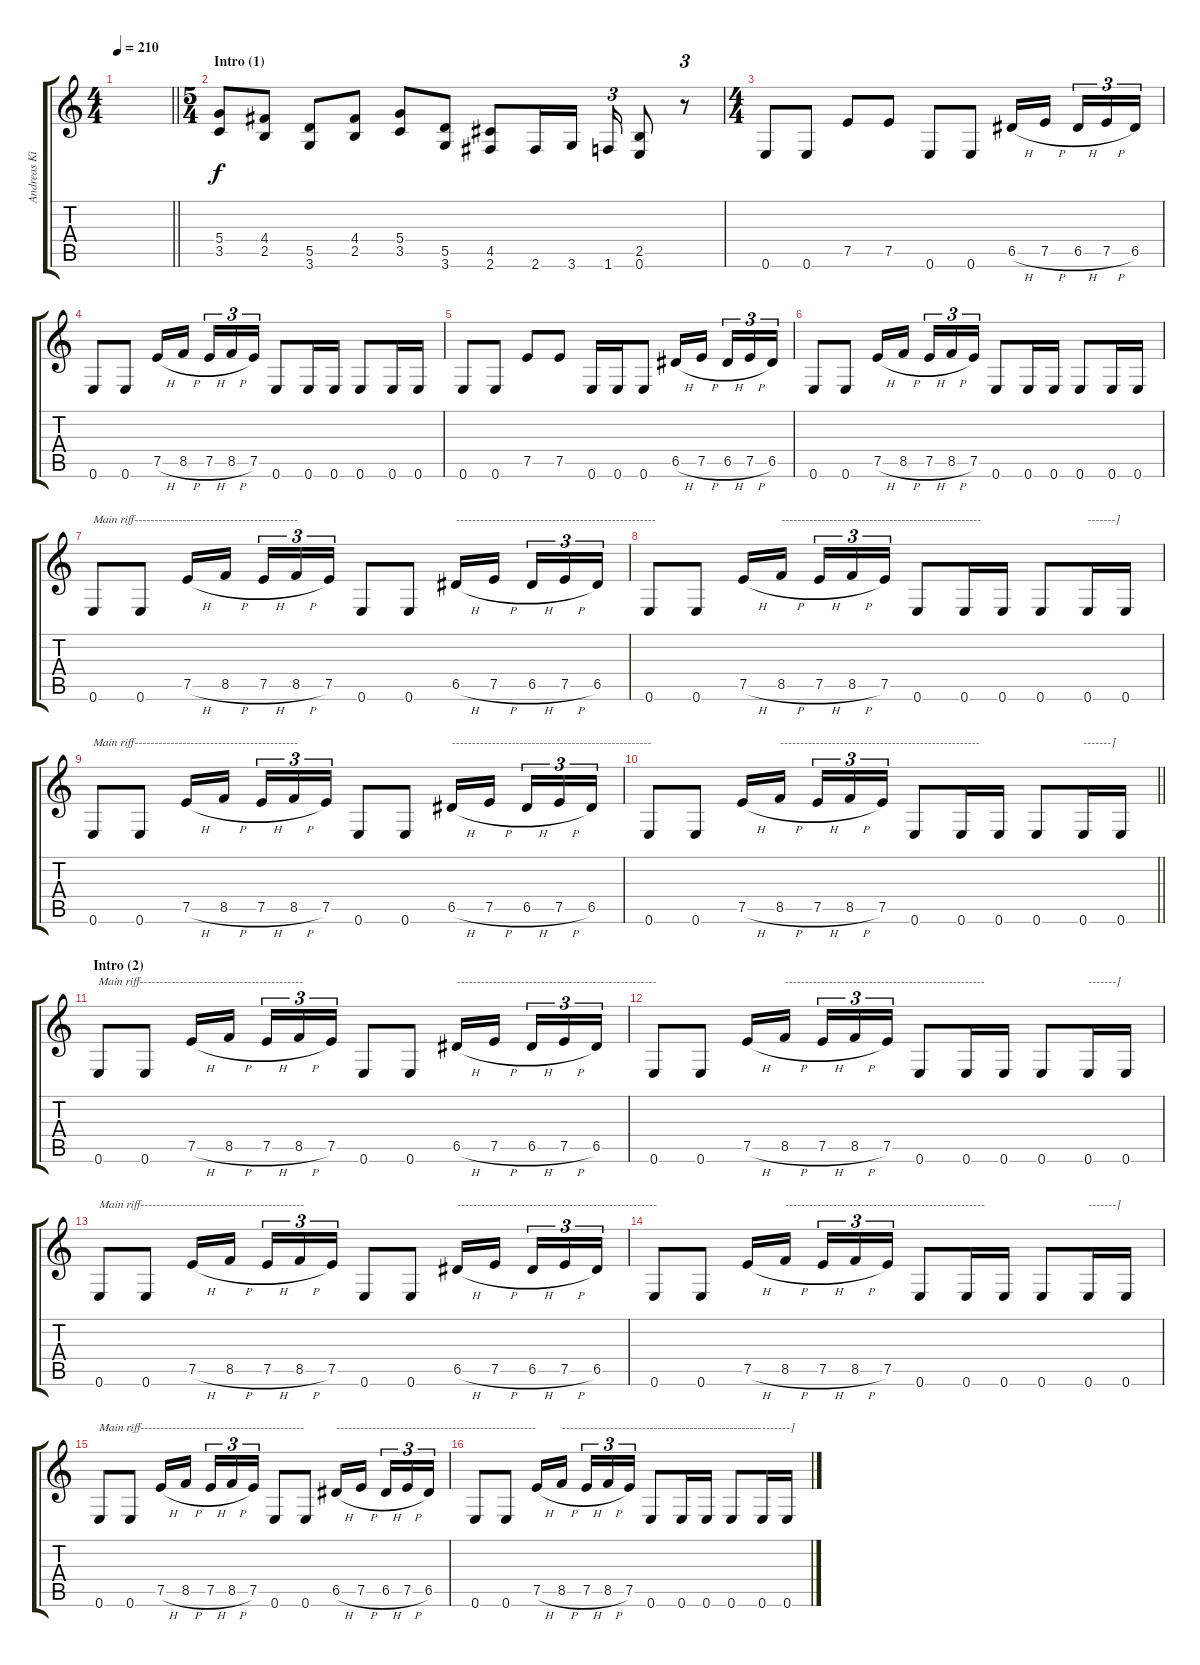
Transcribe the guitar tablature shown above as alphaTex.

\track ("Andreas Kisser" "Andreas Ki") {instrument distortionguitar}
\staff {score tabs}
\tuning (E4 B3 G3 D3 A2 E2) {hide}
\ts (4 4)
\tempo 210
\clef g2
\barLineRight lightlight
\ks c
|
\ts (5 4)
\section ("" "Intro (1)")
(5.4 3.5).8 (4.4 2.5).8 (5.5 3.6).8 (4.4 2.5).8 (5.4 3.5).8 (5.5 3.6).8 (4.5 2.6).8 2.6.16 3.6.16 1.6.16{tu (3 2)} (2.5 0.6).8 r.8{tu (3 2)} |
\ts (4 4)
0.6.8 0.6.8 7.5.8 7.5.8 0.6.8 0.6.8 6.5{h}.16 7.5{h}.16 6.5{h}.16{tu (3 2)} 7.5{h}.16{tu (3 2)} 6.5.16{tu (3 2)} |
0.6.8 0.6.8 7.5{h}.16 8.5{h}.16 7.5{h}.16{tu (3 2)} 8.5{h}.16{tu (3 2)} 7.5.16{tu (3 2)} 0.6.8 0.6.16 0.6.16 0.6.8 0.6.16 0.6.16 |
0.6.8 0.6.8 7.5.8 7.5.8 0.6.16 0.6.16 0.6.8 6.5{h}.16 7.5{h}.16 6.5{h}.16{tu (3 2)} 7.5{h}.16{tu (3 2)} 6.5.16{tu (3 2)} |
0.6.8 0.6.8 7.5{h}.16 8.5{h}.16 7.5{h}.16{tu (3 2)} 8.5{h}.16{tu (3 2)} 7.5.16{tu (3 2)} 0.6.8 0.6.16 0.6.16 0.6.8 0.6.16 0.6.16 |
0.6.8{txt "Main riff-----------------------------------------"} 0.6.8 7.5{h}.16 8.5{h}.16 7.5{h}.16{tu (3 2)} 8.5{h}.16{tu (3 2)} 7.5.16{tu (3 2)} 0.6.8 0.6.8 6.5{h}.16{txt "--------------------------------------------------"} 7.5{h}.16 6.5{h}.16{tu (3 2)} 7.5{h}.16{tu (3 2)} 6.5.16{tu (3 2)} |
0.6.8 0.6.8 7.5{h}.16 8.5{h}.16{txt "--------------------------------------------------"} 7.5{h}.16{tu (3 2)} 8.5{h}.16{tu (3 2)} 7.5.16{tu (3 2)} 0.6.8 0.6.16 0.6.16 0.6.8 0.6.16{txt "-------]"} 0.6.16 |
0.6.8{txt "Main riff-----------------------------------------"} 0.6.8 7.5{h}.16 8.5{h}.16 7.5{h}.16{tu (3 2)} 8.5{h}.16{tu (3 2)} 7.5.16{tu (3 2)} 0.6.8 0.6.8 6.5{h}.16{txt "--------------------------------------------------"} 7.5{h}.16 6.5{h}.16{tu (3 2)} 7.5{h}.16{tu (3 2)} 6.5.16{tu (3 2)} |
\barLineRight lightlight
0.6.8 0.6.8 7.5{h}.16 8.5{h}.16{txt "--------------------------------------------------"} 7.5{h}.16{tu (3 2)} 8.5{h}.16{tu (3 2)} 7.5.16{tu (3 2)} 0.6.8 0.6.16 0.6.16 0.6.8 0.6.16{txt "-------]"} 0.6.16 |
\section ("" "Intro (2)")
0.6.8{txt "Main riff-----------------------------------------"} 0.6.8 7.5{h}.16 8.5{h}.16 7.5{h}.16{tu (3 2)} 8.5{h}.16{tu (3 2)} 7.5.16{tu (3 2)} 0.6.8 0.6.8 6.5{h}.16{txt "--------------------------------------------------"} 7.5{h}.16 6.5{h}.16{tu (3 2)} 7.5{h}.16{tu (3 2)} 6.5.16{tu (3 2)} |
0.6.8 0.6.8 7.5{h}.16 8.5{h}.16{txt "--------------------------------------------------"} 7.5{h}.16{tu (3 2)} 8.5{h}.16{tu (3 2)} 7.5.16{tu (3 2)} 0.6.8 0.6.16 0.6.16 0.6.8 0.6.16{txt "-------]"} 0.6.16 |
0.6.8{txt "Main riff-----------------------------------------"} 0.6.8 7.5{h}.16 8.5{h}.16 7.5{h}.16{tu (3 2)} 8.5{h}.16{tu (3 2)} 7.5.16{tu (3 2)} 0.6.8 0.6.8 6.5{h}.16{txt "--------------------------------------------------"} 7.5{h}.16 6.5{h}.16{tu (3 2)} 7.5{h}.16{tu (3 2)} 6.5.16{tu (3 2)} |
0.6.8 0.6.8 7.5{h}.16 8.5{h}.16{txt "--------------------------------------------------"} 7.5{h}.16{tu (3 2)} 8.5{h}.16{tu (3 2)} 7.5.16{tu (3 2)} 0.6.8 0.6.16 0.6.16 0.6.8 0.6.16{txt "-------]"} 0.6.16 |
0.6.8{txt "Main riff-----------------------------------------"} 0.6.8 7.5{h}.16 8.5{h}.16 7.5{h}.16{tu (3 2)} 8.5{h}.16{tu (3 2)} 7.5.16{tu (3 2)} 0.6.8 0.6.8 6.5{h}.16{txt "--------------------------------------------------"} 7.5{h}.16 6.5{h}.16{tu (3 2)} 7.5{h}.16{tu (3 2)} 6.5.16{tu (3 2)} |
0.6.8 0.6.8 7.5{h}.16 8.5{h}.16{txt "--------------------------------------------------"} 7.5{h}.16{tu (3 2)} 8.5{h}.16{tu (3 2)} 7.5.16{tu (3 2)} 0.6.8 0.6.16 0.6.16 0.6.8 0.6.16{txt "-------]"} 0.6.16
